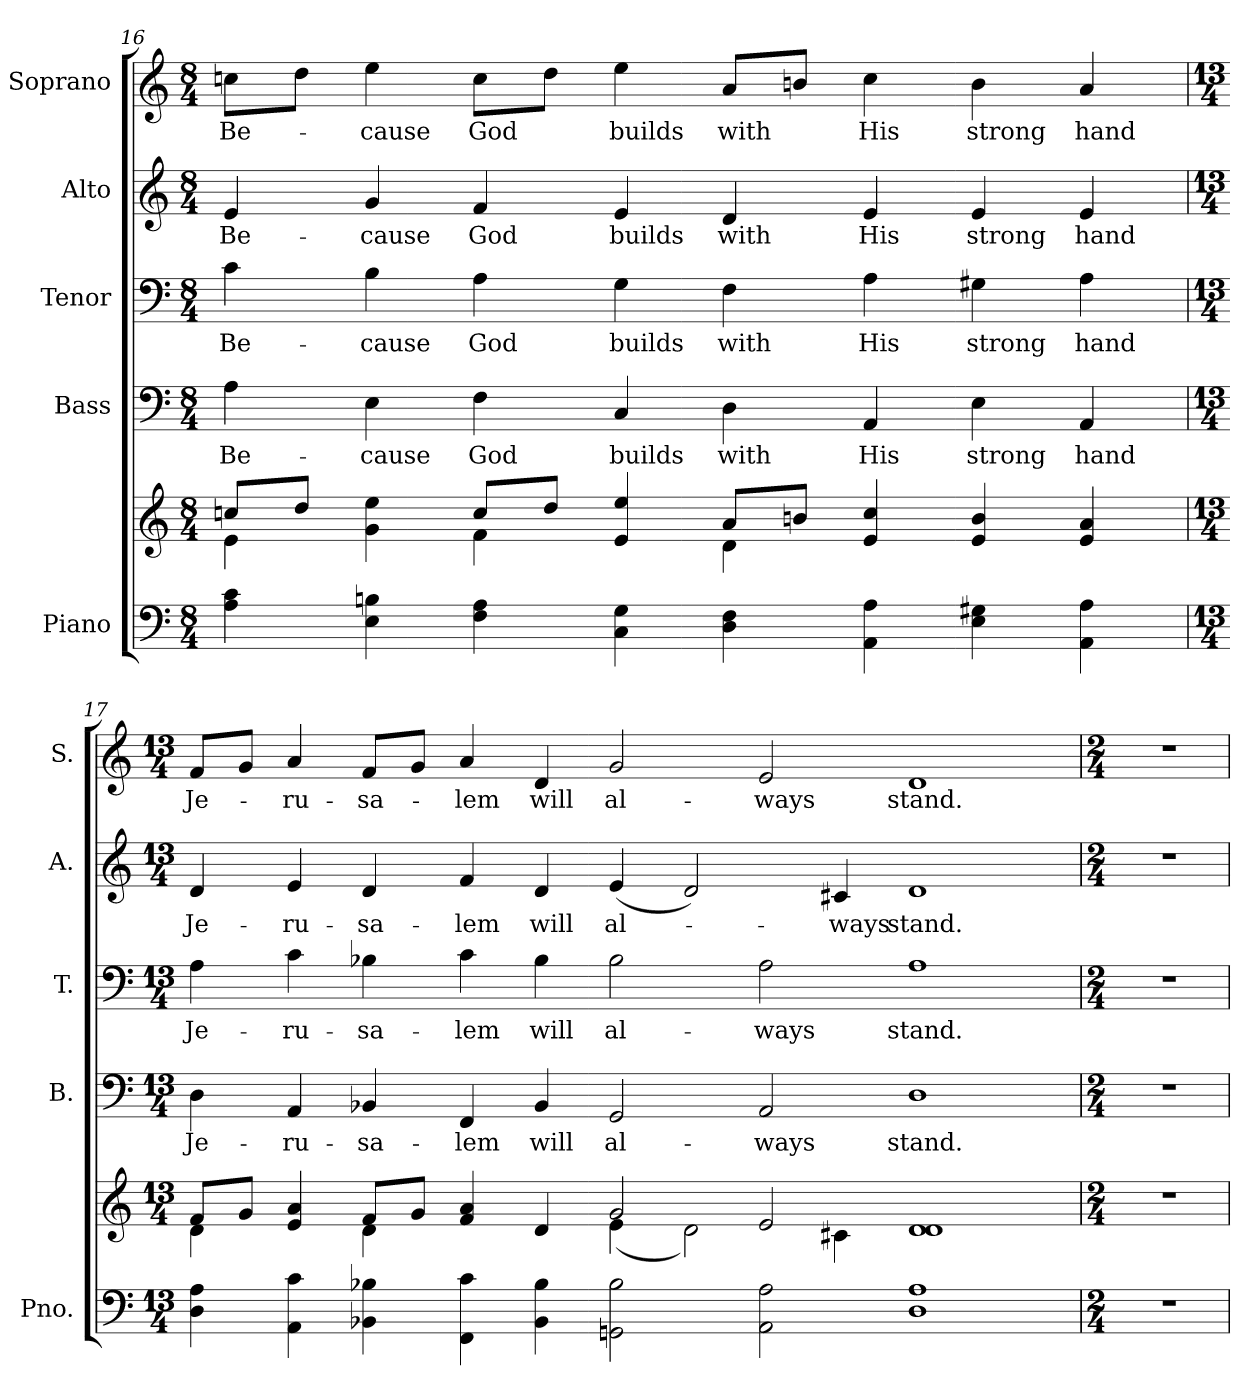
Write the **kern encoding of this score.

**kern	**kern	**kern	**text	**kern	**text	**kern	**text	**kern	**text
*part5	*part5	*part4	*part4	*part3	*part3	*part2	*part2	*part1	*part1
*staff6	*staff5	*staff4	*staff4	*staff3	*staff3	*staff2	*staff2	*staff1	*staff1
*I"Piano	*	*I"Bass	*	*I"Tenor	*	*I"Alto	*	*I"Soprano	*
*I'Pno.	*	*I'B.	*	*I'T.	*	*I'A.	*	*I'S.	*
!!LO:PB:g=z
*clefF4	*clefG2	*clefF4	*	*clefF4	*	*clefG2	*	*clefG2	*
*k[]	*k[]	*k[]	*	*k[]	*	*k[]	*	*k[]	*
*C:	*C:	*C:	*	*C:	*	*C:	*	*C:	*
*M8/4	*M8/4	*M8/4	*	*M8/4	*	*M8/4	*	*M8/4	*
=16	=16	=16	=16	=16	=16	=16	=16	=16	=16
*	*^	*	*	*	*	*	*	*	*
!	!	!	!	!LO:LY:b:color=#000000	!	!	!	!	!	!
!	!	!	!	!	!	!LO:LY:b:color=#000000	!	!	!	!
!	!	!	!	!	!	!	!	!LO:LY:b:color=#000000	!	!
!	!	!	!	!	!	!	!	!	!	!LO:LY:b:color=#000000
4Ai\ 4ci	8ccni/L	4ei\	4Ai\	Be-	4ci\	Be-	4ei/	Be-	8ccni\L	Be-
.	8ddi/J	.	.	.	.	.	.	.	8ddi\J	.
!	!	!	!	!LO:LY:b:color=#000000	!	!	!	!	!	!
!	!	!	!	!	!	!LO:LY:b:color=#000000	!	!	!	!
!	!	!	!	!	!	!	!	!LO:LY:b:color=#000000	!	!
!	!	!	!	!	!	!	!	!	!	!LO:LY:b:color=#000000
4Ei\ 4Bni	4gi\ 4eei	4ryy	4Ei\	-cause	4Bi\	-cause	4gi/	-cause	4eei\	-cause
!	!	!	!	!LO:LY:b:color=#000000	!	!	!	!	!	!
!	!	!	!	!	!	!LO:LY:b:color=#000000	!	!	!	!
!	!	!	!	!	!	!	!	!LO:LY:b:color=#000000	!	!
!	!	!	!	!	!	!	!	!	!	!LO:LY:b:color=#000000
4Fi\ 4Ai	8cci/L	4fi\	4Fi\	God	4Ai\	God	4fi/	God	8cci\L	God
.	8ddi/J	.	.	.	.	.	.	.	8ddi\J	.
!	!	!	!	!LO:LY:b:color=#000000	!	!	!	!	!	!
!	!	!	!	!	!	!LO:LY:b:color=#000000	!	!	!	!
!	!	!	!	!	!	!	!	!LO:LY:b:color=#000000	!	!
!	!	!	!	!	!	!	!	!	!	!LO:LY:b:color=#000000
4Ci\ 4Gi	4ei/ 4eei	4ryy	4Ci/	builds	4Gi\	builds	4ei/	builds	4eei\	builds
!	!	!	!	!LO:LY:b:color=#000000	!	!	!	!	!	!
!	!	!	!	!	!	!LO:LY:b:color=#000000	!	!	!	!
!	!	!	!	!	!	!	!	!LO:LY:b:color=#000000	!	!
!	!	!	!	!	!	!	!	!	!	!LO:LY:b:color=#000000
4Di\ 4Fi	8ai/L	4di\	4Di\	with	4Fi\	with	4di/	with	8ai/L	with
.	8bni/J	.	.	.	.	.	.	.	8bni/J	.
!	!	!	!	!LO:LY:b:color=#000000	!	!	!	!	!	!
!	!	!	!	!	!	!LO:LY:b:color=#000000	!	!	!	!
!	!	!	!	!	!	!	!	!LO:LY:b:color=#000000	!	!
!	!	!	!	!	!	!	!	!	!	!LO:LY:b:color=#000000
4AAi\ 4Ai	4ei/ 4cci	2ryy	4AAi/	His	4Ai\	His	4ei/	His	4cci\	His
!	!	!	!	!LO:LY:b:color=#000000	!	!	!	!	!	!
!	!	!	!	!	!	!LO:LY:b:color=#000000	!	!	!	!
!	!	!	!	!	!	!	!	!LO:LY:b:color=#000000	!	!
!	!	!	!	!	!	!	!	!	!	!LO:LY:b:color=#000000
4Ei\ 4G#Xi	4ei/ 4bi	.	4Ei\	strong	4G#Xi\	strong	4ei/	strong	4bi\	strong
!	!	!	!	!LO:LY:b:color=#000000	!	!	!	!	!	!
!	!	!	!	!	!	!LO:LY:b:color=#000000	!	!	!	!
!	!	!	!	!	!	!	!	!LO:LY:b:color=#000000	!	!
!	!	!	!	!	!	!	!	!	!	!LO:LY:b:color=#000000
4AAi\ 4Ai	4ei/ 4ai	4ryy	4AAi/	hand	4Ai\	hand	4ei/	hand	4ai/	hand
!!LO:PB:g=z
=17	=17	=17	=17	=17	=17	=17	=17	=17	=17	=17
*M13/4	*M13/4	*	*M13/4	*	*M13/4	*	*M13/4	*	*M13/4	*
!	!	!	!	!LO:LY:b:color=#000000	!	!	!	!	!	!
!	!	!	!	!	!	!LO:LY:b:color=#000000	!	!	!	!
!	!	!	!	!	!	!	!	!LO:LY:b:color=#000000	!	!
!	!	!	!	!	!	!	!	!	!	!LO:LY:b:color=#000000
4Di\ 4Ai	8fi/L	4di\	4Di\	Je-	4Ai\	Je-	4di/	Je-	8fi/L	Je-
.	8gi/J	.	.	.	.	.	.	.	8gi/J	.
!	!	!	!	!LO:LY:b:color=#000000	!	!	!	!	!	!
!	!	!	!	!	!	!LO:LY:b:color=#000000	!	!	!	!
!	!	!	!	!	!	!	!	!LO:LY:b:color=#000000	!	!
!	!	!	!	!	!	!	!	!	!	!LO:LY:b:color=#000000
4AAi\ 4ci	4ei/ 4ai	4ryy	4AAi/	-ru-	4ci\	-ru-	4ei/	-ru-	4ai/	-ru-
!	!	!	!	!LO:LY:b:color=#000000	!	!	!	!	!	!
!	!	!	!	!	!	!LO:LY:b:color=#000000	!	!	!	!
!	!	!	!	!	!	!	!	!LO:LY:b:color=#000000	!	!
!	!	!	!	!	!	!	!	!	!	!LO:LY:b:color=#000000
4BB-Xi\ 4B-Xi	8fi/L	4di\	4BB-Xi/	-sa-	4B-Xi\	-sa-	4di/	-sa-	8fi/L	-sa-
.	8gi/J	.	.	.	.	.	.	.	8gi/J	.
!	!	!	!	!LO:LY:b:color=#000000	!	!	!	!	!	!
!	!	!	!	!	!	!LO:LY:b:color=#000000	!	!	!	!
!	!	!	!	!	!	!	!	!LO:LY:b:color=#000000	!	!
!	!	!	!	!	!	!	!	!	!	!LO:LY:b:color=#000000
4FFi\ 4ci	4fi/ 4ai	2ryy	4FFi/	-lem	4ci\	-lem	4fi/	-lem	4ai/	-lem
!	!	!	!	!LO:LY:b:color=#000000	!	!	!	!	!	!
!	!	!	!	!	!	!LO:LY:b:color=#000000	!	!	!	!
!	!	!	!	!	!	!	!	!LO:LY:b:color=#000000	!	!
!	!	!	!	!	!	!	!	!	!	!LO:LY:b:color=#000000
4BB-i\ 4B-i	4di/	.	4BB-i/	will	4B-i\	will	4di/	will	4di/	will
!	!	!	!	!LO:LY:b:color=#000000	!	!	!	!	!	!
!	!	!	!	!	!	!LO:LY:b:color=#000000	!	!	!	!
!	!	!	!	!	!	!	!	!LO:LY:b:color=#000000	!	!
!	!	!	!	!	!	!	!	!	!	!LO:LY:b:color=#000000
2GGni\ 2B-i	2gi/	(4ei\	2GGi/	al-	2B-i\	al-	(4ei/	al-	2gi/	al-
.	.	2di\)	.	.	.	.	2di/)	.	.	.
!	!	!	!	!LO:LY:b:color=#000000	!	!	!	!	!	!
!	!	!	!	!	!	!LO:LY:b:color=#000000	!	!	!	!
!	!	!	!	!	!	!	!	!	!	!LO:LY:b:color=#000000
2AAi\ 2Ai	2ei/	.	2AAi/	-ways	2Ai\	-ways	.	.	2ei/	-ways
!	!	!	!	!	!	!	!	!LO:LY:b:color=#000000	!	!
.	.	4c#Xi\	.	.	.	.	4c#Xi/	-ways	.	.
!	!	!	!	!LO:LY:b:color=#000000	!	!	!	!	!	!
!	!	!	!	!	!	!LO:LY:b:color=#000000	!	!	!	!
!	!	!	!	!	!	!	!	!LO:LY:b:color=#000000	!	!
!	!	!	!	!	!	!	!	!	!	!LO:LY:b:color=#000000
1Di 1Ai	1di 1di	1ryy	1Di	stand.	1Ai	stand.	1di	stand.	1di	stand.
*	*v	*v	*	*	*	*	*	*	*	*
!!LO:PB:g=z
=18	=18	=18	=18	=18	=18	=18	=18	=18	=18
*M2/4	*M2/4	*M2/4	*	*M2/4	*	*M2/4	*	*M2/4	*
*	*^	*	*	*	*	*	*	*	*
!LO:N:vis=1	!LO:N:vis=1	!	!LO:N:vis=1	!	!LO:N:vis=1	!	!LO:N:vis=1	!	!LO:N:vis=1	!
*	*v	*v	*	*	*	*	*	*	*	*
2r	2r	2r	.	2r	.	2r	.	2r	.
=	=	=	=	=	=	=	=	=	=
*-	*-	*-	*-	*-	*-	*-	*-	*-	*-
